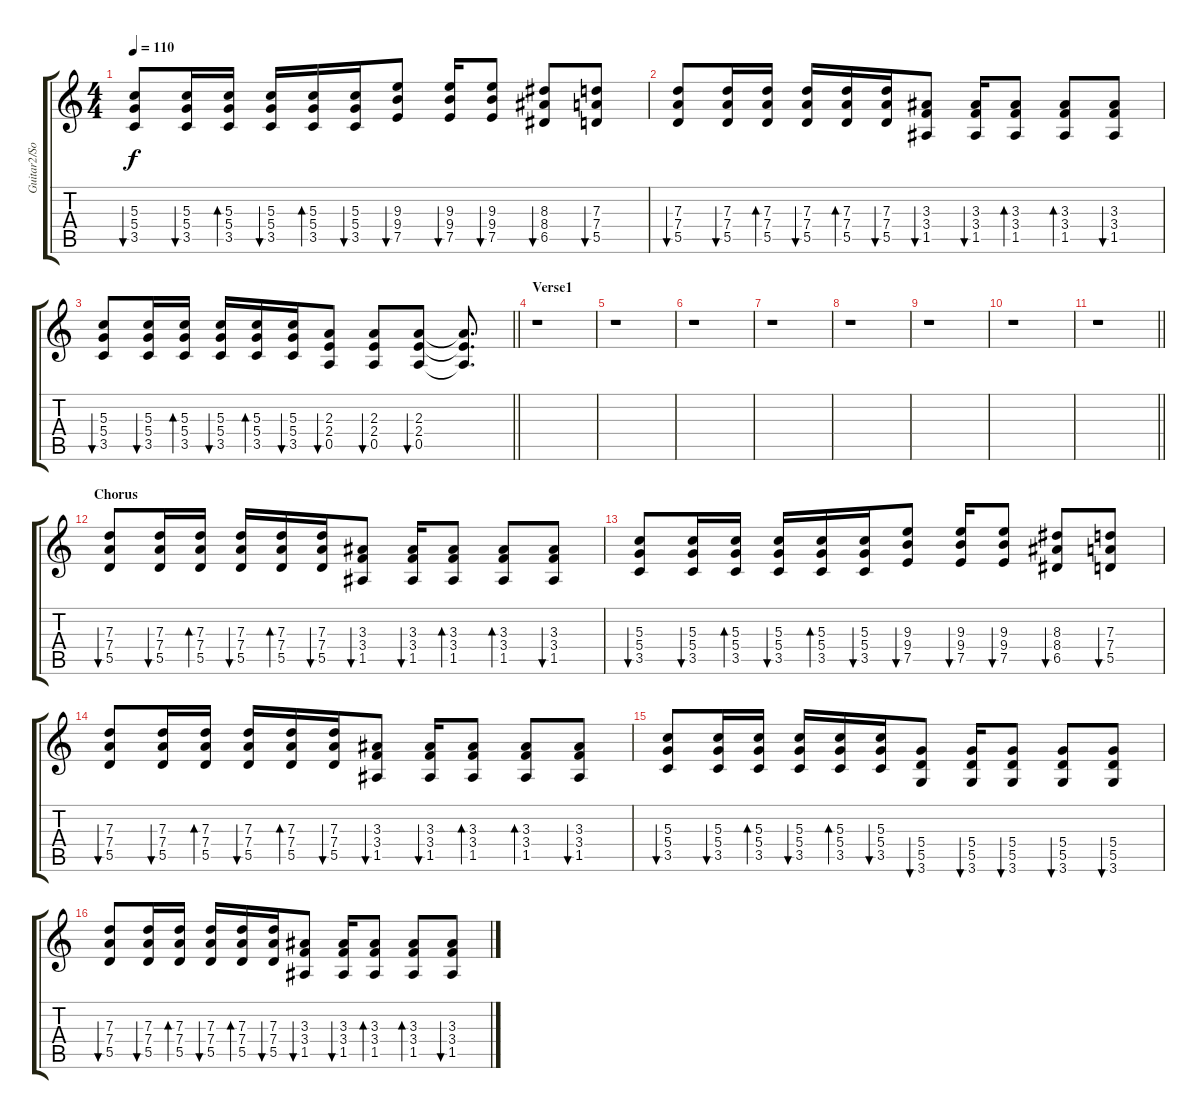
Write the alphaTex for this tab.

\track ("Guitar2/Solo" "Guitar2/So") {instrument overdrivenguitar}
\staff {score tabs}
\tuning (E4 B3 G3 D3 A2 E2) {hide}
\ts (4 4)
\tempo 110
\clef g2
\ks c
(5.3 5.4 3.5).8{bu 60 dy f} (5.3 5.4 3.5).16{bu 60} (5.3 5.4 3.5).16{bd 60} (5.3 5.4 3.5).16{bu 60} (5.3 5.4 3.5).16{bd 60} (5.3 5.4 3.5).16{bu 60} (9.3 9.4 7.5).8{bu 60} (9.3 9.4 7.5).16{bu 60} (9.3 9.4 7.5).8{bu 60} (8.3 8.4 6.5).8{bu 60} (7.3 7.4 5.5).8{bu 60} |
(7.3 7.4 5.5).8{bu 60} (7.3 7.4 5.5).16{bu 60} (7.3 7.4 5.5).16{bd 60} (7.3 7.4 5.5).16{bu 60} (7.3 7.4 5.5).16{bd 60} (7.3 7.4 5.5).16{bu 60} (3.3 3.4 1.5).8{bu 60} (3.3 3.4 1.5).16{bu 60} (3.3 3.4 1.5).8{bd 60} (3.3 3.4 1.5).8{bd 60} (3.3 3.4 1.5).8{bu 60} |
\barLineRight lightlight
(5.3 5.4 3.5).8{bu 60} (5.3 5.4 3.5).16{bu 60} (5.3 5.4 3.5).16{bd 60} (5.3 5.4 3.5).16{bu 60} (5.3 5.4 3.5).16{bd 60} (5.3 5.4 3.5).16{bu 60} (2.3 2.4 0.5).8{bu 60} (2.3 2.4 0.5).8{bu 60} (2.3 2.4 0.5).8{bu 60} (2.3{t} 2.4{t} 0.5{t}).8{d} |
\section ("" "Verse1")
r.1 |
r.1 |
r.1 |
r.1 |
r.1 |
r.1 |
r.1 |
\barLineRight lightlight
r.1 |
\section ("" "Chorus")
(7.3 7.4 5.5).8{bu 60 volume 10 balance 10} (7.3 7.4 5.5).16{bu 60} (7.3 7.4 5.5).16{bd 60} (7.3 7.4 5.5).16{bu 60} (7.3 7.4 5.5).16{bd 60} (7.3 7.4 5.5).16{bu 60} (3.3 3.4 1.5).8{bu 60} (3.3 3.4 1.5).16{bu 60} (3.3 3.4 1.5).8{bd 60} (3.3 3.4 1.5).8{bd 60} (3.3 3.4 1.5).8{bu 60} |
(5.3 5.4 3.5).8{bu 60} (5.3 5.4 3.5).16{bu 60} (5.3 5.4 3.5).16{bd 60} (5.3 5.4 3.5).16{bu 60} (5.3 5.4 3.5).16{bd 60} (5.3 5.4 3.5).16{bu 60} (9.3 9.4 7.5).8{bu 60} (9.3 9.4 7.5).16{bu 60} (9.3 9.4 7.5).8{bu 60} (8.3 8.4 6.5).8{bu 60} (7.3 7.4 5.5).8{bu 60} |
(7.3 7.4 5.5).8{bu 60} (7.3 7.4 5.5).16{bu 60} (7.3 7.4 5.5).16{bd 60} (7.3 7.4 5.5).16{bu 60} (7.3 7.4 5.5).16{bd 60} (7.3 7.4 5.5).16{bu 60} (3.3 3.4 1.5).8{bu 60} (3.3 3.4 1.5).16{bu 60} (3.3 3.4 1.5).8{bd 60} (3.3 3.4 1.5).8{bd 60} (3.3 3.4 1.5).8{bu 60} |
(5.3 5.4 3.5).8{bu 60} (5.3 5.4 3.5).16{bu 60} (5.3 5.4 3.5).16{bd 60} (5.3 5.4 3.5).16{bu 60} (5.3 5.4 3.5).16{bd 60} (5.3 5.4 3.5).16{bu 60} (5.4 5.5 3.6).8{bu 60} (5.4 5.5 3.6).16{bu 60} (5.4 5.5 3.6).8{bu 60} (5.4 5.5 3.6).8{bu 60} (5.4 5.5 3.6).8{bu 60} |
(7.3 7.4 5.5).8{bu 60} (7.3 7.4 5.5).16{bu 60} (7.3 7.4 5.5).16{bd 60} (7.3 7.4 5.5).16{bu 60} (7.3 7.4 5.5).16{bd 60} (7.3 7.4 5.5).16{bu 60} (3.3 3.4 1.5).8{bu 60} (3.3 3.4 1.5).16{bu 60} (3.3 3.4 1.5).8{bd 60} (3.3 3.4 1.5).8{bd 60} (3.3 3.4 1.5).8{bu 60}
